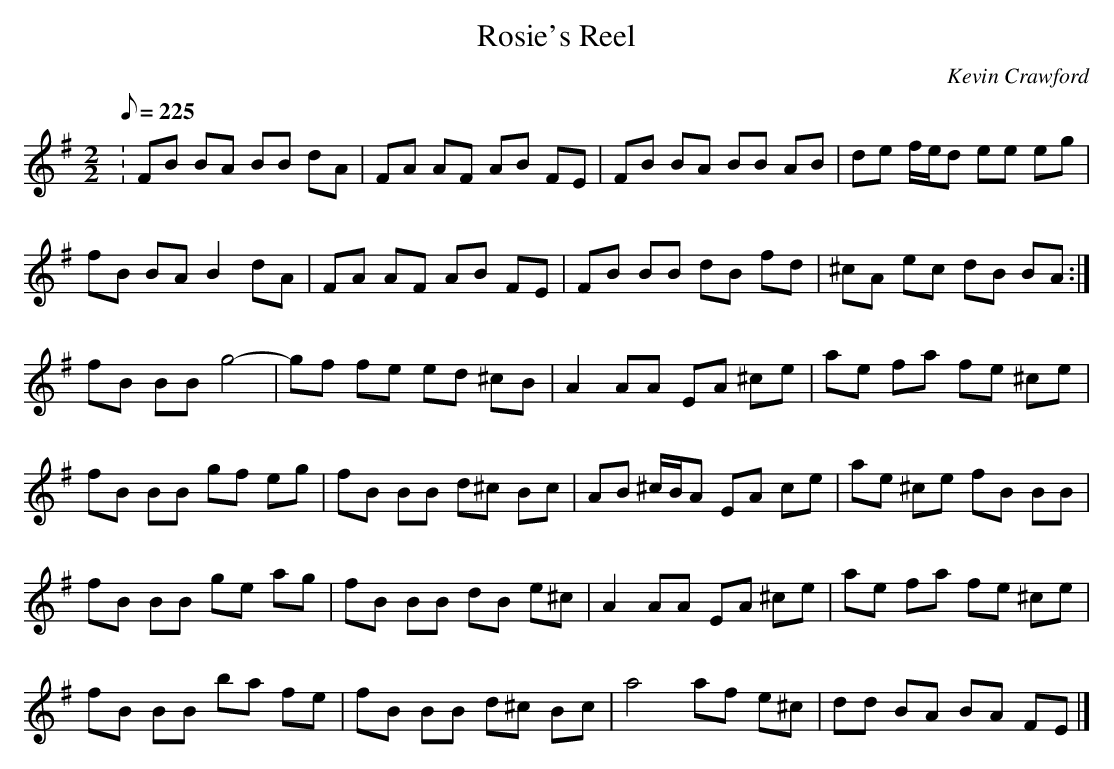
X:1
T:Rosie's Reel
M:2/2
L:1/8
Q:225
C:Kevin Crawford
K:G
:FB BA BB dA|FA AF AB FE| FB BA BB AB|de f/2e/2d ee eg|
fB BA B2 dA|FA AF AB FE|FB BB dB fd|^cA ec dB BA:|
fB BB g4-|gf fe ed ^cB|A2 AA EA ^ce|ae fa fe ^ce|
fB BB gf eg|fB BB d^c Bc|AB ^c/2B/2A EA ce|ae ^ce fB BB|
fB BB ge ag|fB BB dB e^c|A2 AA EA ^ce|ae fa fe ^ce|
fB BB ba fe|fB BB d^c Bc|a4 af e^c|dd BA BA FE|]
